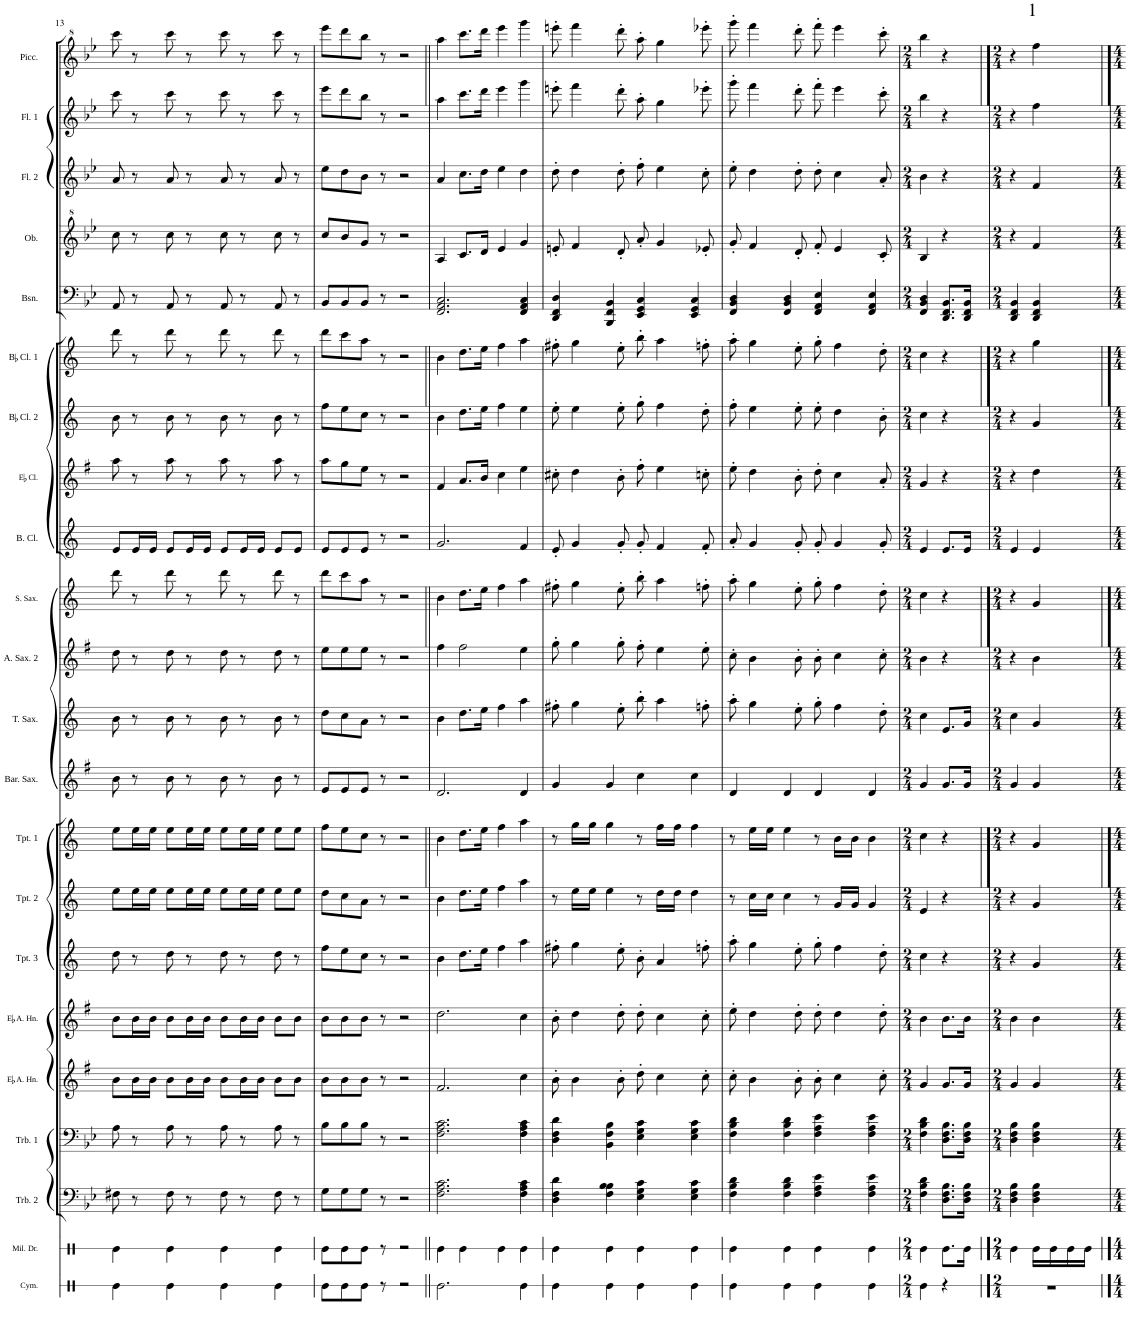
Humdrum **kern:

**kern	**kern	**kern	**kern	**kern	**kern	**kern	**kern	**kern	**kern	**kern	**kern	**kern	**kern	**kern	**kern	**kern	**kern	**kern	**kern	**kern	**kern	**text
*part22	*part21	*part20	*part19	*part18	*part17	*part16	*part15	*part14	*part13	*part12	*part11	*part10	*part9	*part8	*part7	*part6	*part5	*part4	*part3	*part2	*part1	*part1
*staff22	*staff21	*staff20	*staff19	*staff18	*staff17	*staff16	*staff15	*staff14	*staff13	*staff12	*staff11	*staff10	*staff9	*staff8	*staff7	*staff6	*staff5	*staff4	*staff3	*staff2	*staff1	*staff1
*I"Cymbal	*I"Military Drum	*I"Trombone 2	*I"Trombone 1	*I"EaccidentalFlat Alto Horn	*I"EaccidentalFlat Alto Horn	*I"BaccidentalFlat Trumpet 3	*I"BaccidentalFlat Trumpet 2	*I"BaccidentalFlat Trumpet 1	*I"Baritone Saxophone	*I"Tenor Saxophone	*I"Alto Saxophone 2	*I"Soprano Saxophone	*I"Bass Clarinet	*I"EaccidentalFlat Clarinet	*I"BaccidentalFlat Clarinet 2	*I"BaccidentalFlat Clarinet 1	*I"Bassoon	*I"Oboe	*I"Flute 2	*I"Flute 1	*I"Piccolo	*
*I'Cym.	*I'Mil. Dr.	*I'Trb. 2	*I'Trb. 1	*I'EaccidentalFlat A. Hn.	*I'EaccidentalFlat A. Hn.	*I'Tpt. 3	*I'Tpt. 2	*I'Tpt. 1	*I'Bar. Sax.	*I'T. Sax.	*I'A. Sax. 2	*I'S. Sax.	*I'B. Cl.	*I'EaccidentalFlat Cl.	*I'BaccidentalFlat Cl. 2	*I'BaccidentalFlat Cl. 1	*I'Bsn.	*I'Ob.	*I'Fl. 2	*I'Fl. 1	*I'Picc.	*
!!LO:PB:g=z
*clefX	*clefX	*clefF4	*clefF4	*clefG2	*clefG2	*clefG2	*clefG2	*clefG2	*clefG2	*clefG2	*clefG2	*clefG2	*clefG2	*clefG2	*clefG2	*clefG2	*clefF4	*clefG^2	*clefG2	*clefG2	*clefG^2	*
*	*	*	*	*Trd5c9	*Trd5c9	*Trd1c2	*Trd1c2	*Trd1c2	*Trd12c21	*Trd8c14	*Trd5c9	*Trd1c2	*Trd8c14	*Trd-2c-3	*Trd1c2	*Trd1c2	*	*	*	*	*Trd-7c-12	*
*k[]	*k[]	*k[b-e-]	*k[b-e-]	*k[f#]	*k[f#]	*k[]	*k[]	*k[]	*k[f#]	*k[]	*k[f#]	*k[]	*k[]	*k[f#]	*k[]	*k[]	*k[b-e-]	*k[b-e-]	*k[b-e-]	*k[b-e-]	*k[b-e-]	*
*M4/4	*M4/4	*M4/4	*M4/4	*M4/4	*M4/4	*M4/4	*M4/4	*M4/4	*M4/4	*M4/4	*M4/4	*M4/4	*M4/4	*M4/4	*M4/4	*M4/4	*M4/4	*M4/4	*M4/4	*M4/4	*M4/4	*
=13	=13	=13	=13	=13	=13	=13	=13	=13	=13	=13	=13	=13	=13	=13	=13	=13	=13	=13	=13	=13	=13	=13
4Re\	4Re\	8F#X\	8A\	8b\L	8b\L	8dd\	8ee\L	8ee\L	8b\	8b\	8dd\	8ddd\	8e/L	8aa\	8b\	8ddd\	8AA/	8ccc\	8a/	8ccc\	8cccc\	.
.	.	8r	8r	16b\L	16b\L	8r	16ee\L	16ee\L	8r	8r	8r	8r	16e/L	8r	8r	8r	8r	8r	8r	8r	8r	.
.	.	.	.	16b\JJ	16b\JJ	.	16ee\JJ	16ee\JJ	.	.	.	.	16e/JJ	.	.	.	.	.	.	.	.	.
4Re\	4Re\	8F#\	8A\	8b\L	8b\L	8dd\	8ee\L	8ee\L	8b\	8b\	8dd\	8ddd\	8e/L	8aa\	8b\	8ddd\	8AA/	8ccc\	8a/	8ccc\	8cccc\	.
.	.	8r	8r	16b\L	16b\L	8r	16ee\L	16ee\L	8r	8r	8r	8r	16e/L	8r	8r	8r	8r	8r	8r	8r	8r	.
.	.	.	.	16b\JJ	16b\JJ	.	16ee\JJ	16ee\JJ	.	.	.	.	16e/JJ	.	.	.	.	.	.	.	.	.
4Re\	4Re\	8F#\	8A\	8b\L	8b\L	8dd\	8ee\L	8ee\L	8b\	8b\	8dd\	8ddd\	8e/L	8aa\	8b\	8ddd\	8AA/	8ccc\	8a/	8ccc\	8cccc\	.
.	.	8r	8r	16b\L	16b\L	8r	16ee\L	16ee\L	8r	8r	8r	8r	16e/L	8r	8r	8r	8r	8r	8r	8r	8r	.
.	.	.	.	16b\JJ	16b\JJ	.	16ee\JJ	16ee\JJ	.	.	.	.	16e/JJ	.	.	.	.	.	.	.	.	.
4Re\	4Re\	8F#\	8A\	8b\L	8b\L	8dd\	8ee\L	8ee\L	8b\	8b\	8dd\	8ddd\	8e/L	8aa\	8b\	8ddd\	8AA/	8ccc\	8a/	8ccc\	8cccc\	.
.	.	8r	8r	8b\J	8b\J	8r	8ee\J	8ee\J	8r	8r	8r	8r	8e/J	8r	8r	8r	8r	8r	8r	8r	8r	.
=14	=14	=14	=14	=14	=14	=14	=14	=14	=14	=14	=14	=14	=14	=14	=14	=14	=14	=14	=14	=14	=14	=14
8Re\L	8Re\L	8G\L	8B-\L	8b\L	8b\L	8ff\L	8dd\L	8ff\L	8e/L	8dd\L	8ee\L	8ddd\L	8e/L	8aa\L	8ff\L	8ddd\L	8BB-/L	8ccc/L	8ee-\L	8eee-\L	8eeee-\L	.
8Re\	8Re\	8G\	8B-\	8b\	8b\	8ee\	8cc\	8ee\	8e/	8cc\	8ee\	8ccc\	8e/	8gg\	8ee\	8ccc\	8BB-/	8bb-/	8dd\	8ddd\	8dddd\	.
8Re\J	8Re\J	8G\J	8B-\J	8b\J	8b\J	8cc\J	8a\J	8cc\J	8e/J	8a\J	8ee\J	8aa\J	8e/J	8ee\J	8cc\J	8aa\J	8BB-/J	8gg/J	8b-\J	8bb-\J	8bbb-\J	.
8r	8r	8r	8r	8r	8r	8r	8r	8r	8r	8r	8r	8r	8r	8r	8r	8r	8r	8r	8r	8r	8r	.
2r	2r	2r	2r	2r	2r	2r	2r	2r	2r	2r	2r	2r	2r	2r	2r	2r	2r	2r	2r	2r	2r	.
=15||	=15||	=15||	=15||	=15||	=15||	=15||	=15||	=15||	=15||	=15||	=15||	=15||	=15||	=15||	=15||	=15||	=15||	=15||	=15||	=15||	=15||	=15||
2.Re\	4Re\	2.F\ 2.A\ 2.c\	2.F\ 2.A\ 2.c\	2.f#/	2.dd\	4b\	4b\	4b\	2.d/	4b\	4ff#\	4b\	2.g/	4f#/	4b\	4b\	2.FF/ 2.AA/ 2.C/	4a/	4a/	4aa\	4aaa\	.
.	4Re\	.	.	.	.	8.dd\L	8.dd\L	8.dd\L	.	8.dd\L	2ff#\	8.dd\L	.	8.a/L	8.dd\L	8.dd\L	.	8.cc/L	8.cc\L	8.ccc\L	8.cccc\L	.
.	.	.	.	.	.	16ee\Jk	16ee\Jk	16ee\Jk	.	16ee\Jk	.	16ee\Jk	.	16b/Jk	16ee\Jk	16ee\Jk	.	16dd/Jk	16dd\Jk	16ddd\Jk	16dddd\Jk	.
.	4Re\	.	.	.	.	4ff\	4ff\	4ff\	.	4ff\	.	4ff\	.	4cc\	4ff\	4ff\	.	4ee-/	4ee-\	4eee-\	4eeee-\	.
4Re\	4Re\	4F\ 4A\ 4c\	4F\ 4A\ 4c\	4cc\	4cc\	4aa\	4aa\	4aa\	4d/	4aa\	4ee\	4aa\	4f/	4ee\	4ee\	4aa\	4FF/ 4AA/ 4C/	4gg/	4dd\	4ggg\	4gggg\	.
=16	=16	=16	=16	=16	=16	=16	=16	=16	=16	=16	=16	=16	=16	=16	=16	=16	=16	=16	=16	=16	=16	=16
4Re\	4Re\	4D\ 4F\ 4d\	4D\ 4F\ 4d\	8b'\	8b'\	8ff#X'\	8r	8r	4g/	8ff#X'\	8gg'\	8ff#X'\	8e'/	8cc#X'\	8ee'\	8ff#X'\	4DD/ 4FF/ 4D/	8een'/	8dd'\	8eeen'\	8eeeen'\	.
.	.	.	.	4b\	4dd\	4gg\	16ee\LL	16gg\LL	.	4gg\	4gg\	4gg\	4g/	4dd\	4ee\	4gg\	.	4ff/	4dd\	4fff\	4ffff\	.
.	.	.	.	.	.	.	16ee\JJ	16gg\JJ	.	.	.	.	.	.	.	.	.	.	.	.	.	.
4Re\	4Re\	4F\ 4B-\ 4B-\	4BB-\ 4F\ 4B-\	.	.	.	4ee\	4gg\	4g/	.	.	.	.	.	.	.	4BBB-/ 4FF/ 4BB-/	.	.	.	.	.
.	.	.	.	8b'\	8dd'\	8ee'\	.	.	.	8ee'\	8gg'\	8ee'\	8g'/	8b'\	8ee'\	8ee'\	.	8dd'/	8dd'\	8ddd'\	8dddd'\	.
4Re\	4Re\	4E-\ 4G\ 4c\	4E-\ 4G\ 4c\	8dd'\	8dd'\	8b'\	8r	8r	4cc\	8bb'\	8ff#'\	8bb'\	8g'/	8ff#'\	8gg'\	8bb'\	4EE-/ 4GG/ 4C/	8aa'/	8ff'\	8aa'\	8aaa'\	.
.	.	.	.	4cc\	4cc\	4a/	16dd\LL	16ff\LL	.	4aa\	4ee\	4aa\	4f/	4ee\	4ff\	4aa\	.	4gg/	4ee-\	4gg\	4ggg\	.
.	.	.	.	.	.	.	16dd\JJ	16ff\JJ	.	.	.	.	.	.	.	.	.	.	.	.	.	.
4Re\	4Re\	4E-\ 4G\ 4c\	4E-\ 4G\ 4c\	.	.	.	4dd\	4ff\	4cc\	.	.	.	.	.	.	.	4EE-/ 4GG/ 4C/	.	.	.	.	.
.	.	.	.	8cc'\	8cc'\	8ffn'\	.	.	.	8ffn'\	8ee'\	8ffn'\	8f'/	8ccn'\	8dd'\	8ffn'\	.	8ee-X'/	8cc'\	8eee-X'\	8eeee-X'\	.
=17	=17	=17	=17	=17	=17	=17	=17	=17	=17	=17	=17	=17	=17	=17	=17	=17	=17	=17	=17	=17	=17	=17
4Re\	4Re\	4F\ 4B-\ 4d\	4F\ 4B-\ 4d\	8cc'\	8ee'\	8aa'\	8r	8r	4d/	8aa'\	8cc'\	8aa'\	8a'/	8ee'\	8ff'\	8aa'\	4FF/ 4BB-/ 4D/	8gg'/	8ee-'\	8ggg'\	8gggg'\	.
.	.	.	.	4b\	4dd\	4gg\	16cc\LL	16ee\LL	.	4gg\	4b\	4gg\	4g/	4dd\	4ee\	4gg\	.	4ff/	4dd\	4fff\	4ffff\	.
.	.	.	.	.	.	.	16cc\JJ	16ee\JJ	.	.	.	.	.	.	.	.	.	.	.	.	.	.
4Re\	4Re\	4F\ 4B-\ 4d\	4F\ 4B-\ 4d\	.	.	.	4cc\	4ee\	4d/	.	.	.	.	.	.	.	4FF/ 4BB-/ 4D/	.	.	.	.	.
.	.	.	.	8b'\	8dd'\	8ee'\	.	.	.	8ee'\	8b'\	8ee'\	8g'/	8b'\	8ee'\	8ee'\	.	8dd'/	8dd'\	8ddd'\	8dddd'\	.
4Re\	4Re\	4F\ 4A\ 4e-\	4F\ 4A\ 4e-\	8b'\	8dd'\	8gg'\	8r	8r	4d/	8gg'\	8b'\	8gg'\	8g'/	8dd'\	8ee'\	8gg'\	4FF/ 4AA/ 4E-/	8ff'/	8dd'\	8fff'\	8ffff'\	.
.	.	.	.	4cc\	4dd\	4ff\	16g/LL	16b\LL	.	4ff\	4cc\	4ff\	4g/	4cc\	4dd\	4ff\	.	4ee-/	4cc\	4eee-\	4eeee-\	.
.	.	.	.	.	.	.	16g/JJ	16b\JJ	.	.	.	.	.	.	.	.	.	.	.	.	.	.
4Re\	4Re\	4F\ 4A\ 4e-\	4F\ 4A\ 4e-\	.	.	.	4g/	4b\	4d/	.	.	.	.	.	.	.	4FF/ 4AA/ 4E-/	.	.	.	.	.
.	.	.	.	8cc'\	8dd'\	8dd'\	.	.	.	8dd'\	8cc'\	8dd'\	8g'/	8a'/	8b'\	8dd'\	.	8cc'/	8a'/	8ccc'\	8cccc'\	.
=18	=18	=18	=18	=18	=18	=18	=18	=18	=18	=18	=18	=18	=18	=18	=18	=18	=18	=18	=18	=18	=18	=18
*M2/4	*M2/4	*M2/4	*M2/4	*M2/4	*M2/4	*M2/4	*M2/4	*M2/4	*M2/4	*M2/4	*M2/4	*M2/4	*M2/4	*M2/4	*M2/4	*M2/4	*M2/4	*M2/4	*M2/4	*M2/4	*M2/4	*
4Re\	4Re\	4F\ 4B-\ 4d\	4F\ 4B-\ 4d\	4g/	4b\	4cc\	4e/	4cc\	4g/	4cc\	4b\	4cc\	4e/	4g/	4cc\	4cc\	4FF/ 4BB-/ 4D/	4b-/	4b-\	4bb-\	4bbb-\	.
4r	8.Re\L	8.D\ 8.F\ 8.B-\L	8.D\ 8.F\ 8.B-\L	8.g/L	8.b\L	4r	4r	4r	8.g/L	8.e/L	4r	4r	8.e/L	4r	4r	4r	8.DD/ 8.FF/ 8.BB-/L	4r	4r	4r	4r	.
.	16Re\Jk	16D\ 16F\ 16B-\Jk	16D\ 16F\ 16B-\Jk	16g/Jk	16b\Jk	.	.	.	16g/Jk	16g/Jk	.	.	16e/Jk	.	.	.	16DD/ 16FF/ 16BB-/Jk	.	.	.	.	.
==19	==19	==19	==19	==19	==19	==19	==19	==19	==19	==19	==19	==19	==19	==19	==19	==19	==19	==19	==19	==19	==19	==19
*M2/4	*M2/4	*M2/4	*M2/4	*M2/4	*M2/4	*M2/4	*M2/4	*M2/4	*M2/4	*M2/4	*M2/4	*M2/4	*M2/4	*M2/4	*M2/4	*M2/4	*M2/4	*M2/4	*M2/4	*M2/4	*M2/4	*
2r	4Re\	4D\ 4F\ 4B-\	4D\ 4F\ 4B-\	4g/	4b\	4r	4r	4r	4g/	4cc\	4r	4r	4e/	4r	4r	4r	4DD/ 4FF/ 4BB-/	4r	4r	4r	4r	.
!	!	!	!	!	!	!	!	!	!	!	!	!	!	!	!	!	!	!	!	!	!	!LO:LY:a
.	16Re\LL	4D\ 4F\ 4B-\	4D\ 4F\ 4B-\	4g/	4b\	4g/	4g/	4g/	4g/	4g/	4b\	4g/	4e/	4dd\	4g/	4gg\	4DD/ 4FF/ 4BB-/	4ff/	4f/	4ff\	4fff\	1
.	16Re\	.	.	.	.	.	.	.	.	.	.	.	.	.	.	.	.	.	.	.	.	.
.	16Re\	.	.	.	.	.	.	.	.	.	.	.	.	.	.	.	.	.	.	.	.	.
.	16Re\JJ	.	.	.	.	.	.	.	.	.	.	.	.	.	.	.	.	.	.	.	.	.
==	==	==	==	==	==	==	==	==	==	==	==	==	==	==	==	==	==	==	==	==	==	==
*-	*-	*-	*-	*-	*-	*-	*-	*-	*-	*-	*-	*-	*-	*-	*-	*-	*-	*-	*-	*-	*-	*-
